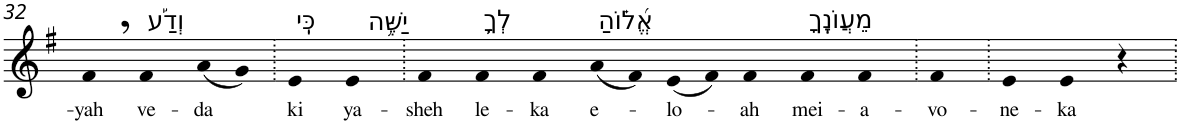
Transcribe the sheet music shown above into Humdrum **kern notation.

**kern	**text
*part1	*part1
*staff1	*staff1
*I"Piano	*
*I'Pno	*
!!LO:PB:g=z
*clefG2	*
*k[f#]	*
*G:	*
=32	=32
!	!LO:LY:b
4f#,	-yah
!LO:TX:a:t=וְדַ֡ע	!
!	!LO:LY:b
4f#	ve-
!	!LO:LY:b
(8a	-da
8g)	.
=33.	=33.
!LO:TX:a:t=כִּֽי	!
!	!LO:LY:b
4e	ki
!LO:TX:a:t=יַשֶּׁ֥ה	!
!	!LO:LY:b
4e	ya-
=34.	=34.
!	!LO:LY:b
4f#	-sheh
!LO:TX:a:t=לְךָ֥	!
!	!LO:LY:b
4f#	le-
!	!LO:LY:b
4f#	-ka
!LO:TX:a:t=אֱ֝ל֗וֹהַ	!
!	!LO:LY:b
(8a	e-
8f#)	.
!	!LO:LY:b
(8e	-lo-
8f#)	.
!	!LO:LY:b
4f#	-ah
!LO:TX:a:t=מֵעֲוֺנֶֽךָ	!
!	!LO:LY:b
4f#	mei-
!	!LO:LY:b
4f#	-a-
=35.	=35.
!	!LO:LY:b
4f#	-vo-
=36.	=36.
!	!LO:LY:b
4e	-ne-
!	!LO:LY:b
4e	-ka
4r	.
=.	=.
*-	*-
